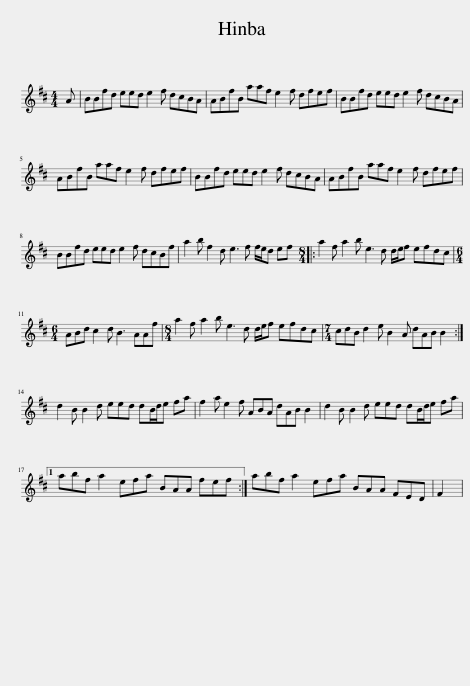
X:1
L:1/8
M:4/4
I:linebreak $
K:Bmin
V:1 treble
V:1
 A | BBfd eed e2 f dcBA | ABfB aaf e2 f dfef | BBfd eed e2 f dcBA |$ ABfB aaf e2 f dfef | %5
 BBfd eed e2 f dcBA | ABfB aaf e2 f dfef |$ BBfd eed e2 f dcBf | a2 b f2 d e3 f f/e/d ef |:[M:8/4] a2 f a2 b e3 d d/e/f efdc |$ %10
[M:6/4] ABd c2 d B3 AAf |[M:8/4] a2 f a2 b e3 d d/e/f efdc |[M:7/4] cdB d2 e B2 A dAB B2 :|$ d2 B B2 d eed dB/d/e fa | f2 a e2 f ABA dAB B2 | %15
 d2 B B2 d eed dB/d/e fa |1$ abf a2 efa BAA fef :| abf a2 efa BAA FED | F2 | %19
